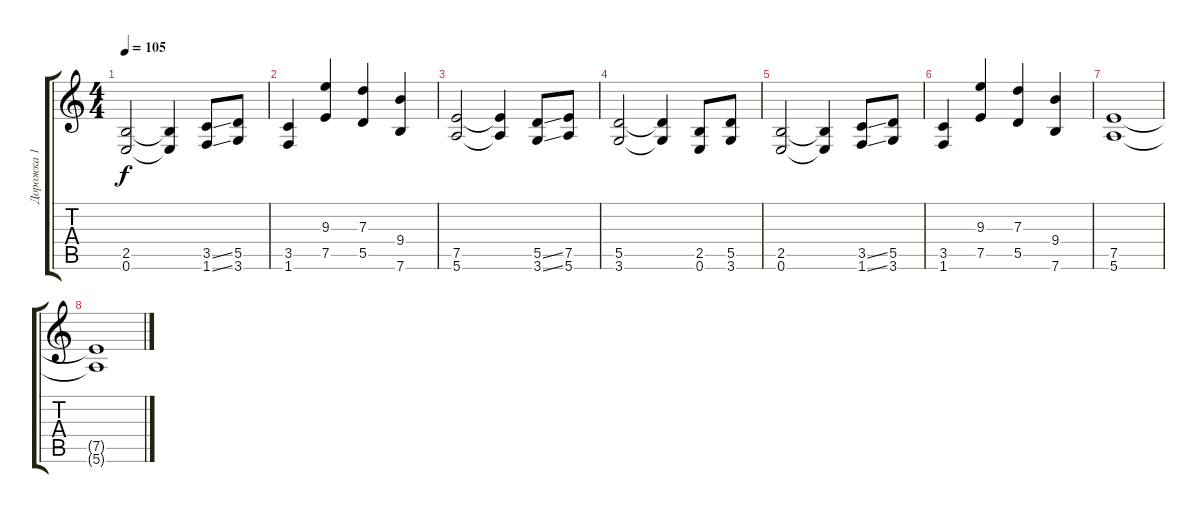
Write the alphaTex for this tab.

\track ("Дорожка 1" "Дорожка 1") {instrument distortionguitar}
\staff {score tabs}
\tuning (E4 B3 G3 D3 A2 E2) {hide}
\ts (4 4)
\tempo 105
\clef g2
\ks c
(2.5 0.6).2{dy f} (2.5{t} 0.6{t}).4 (3.5{ss} 1.6{ss}).8 (5.5 3.6).8 |
(3.5 1.6).4 (9.3 7.5).4 (7.3 5.5).4 (9.4 7.6).4 |
(7.5 5.6).2 (7.5{t} 5.6{t}).4 (5.5{ss} 3.6{ss}).8 (7.5 5.6).8 |
(5.5 3.6).2 (5.5{t} 3.6{t}).4 (2.5 0.6).8 (5.5 3.6).8 |
(2.5 0.6).2 (2.5{t} 0.6{t}).4 (3.5{ss} 1.6{ss}).8 (5.5 3.6).8 |
(3.5 1.6).4 (9.3 7.5).4 (7.3 5.5).4 (9.4 7.6).4 |
(7.5 5.6).1 |
(7.5{t} 5.6{t}).1
